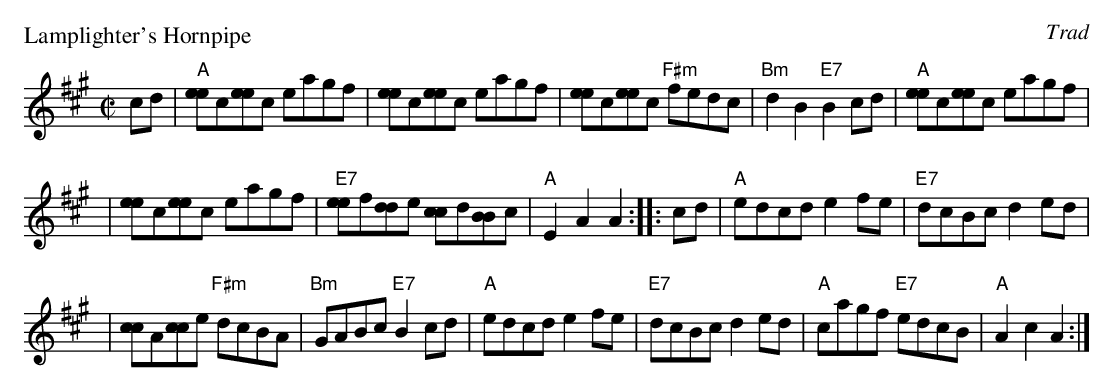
X:1
P: Lamplighter's Hornpipe
O: Trad
M: C|
L: 1/8
K: A
cd \
| "A"[ee]c[ee]c eagf | [ee]c[ee]c eagf | [ee]c[ee]c "F#m"fedc | "Bm"d2B2 "E7"B2cd | "A"[ee]c[ee]c eagf |
| [ee]c[ee]c eagf | "E7"[ee]f[dd]e [cc]d[BB]c | "A"E2A2 A2 :: cd | "A"edcd e2fe | "E7"dcBc d2ed |
| [cc]A[cc]e "F#m"dcBA | "Bm"GABc "E7"B2cd | "A"edcd e2fe | "E7"dcBc d2ed | "A"cagf "E7"edcB | "A"A2c2 A2 :|
